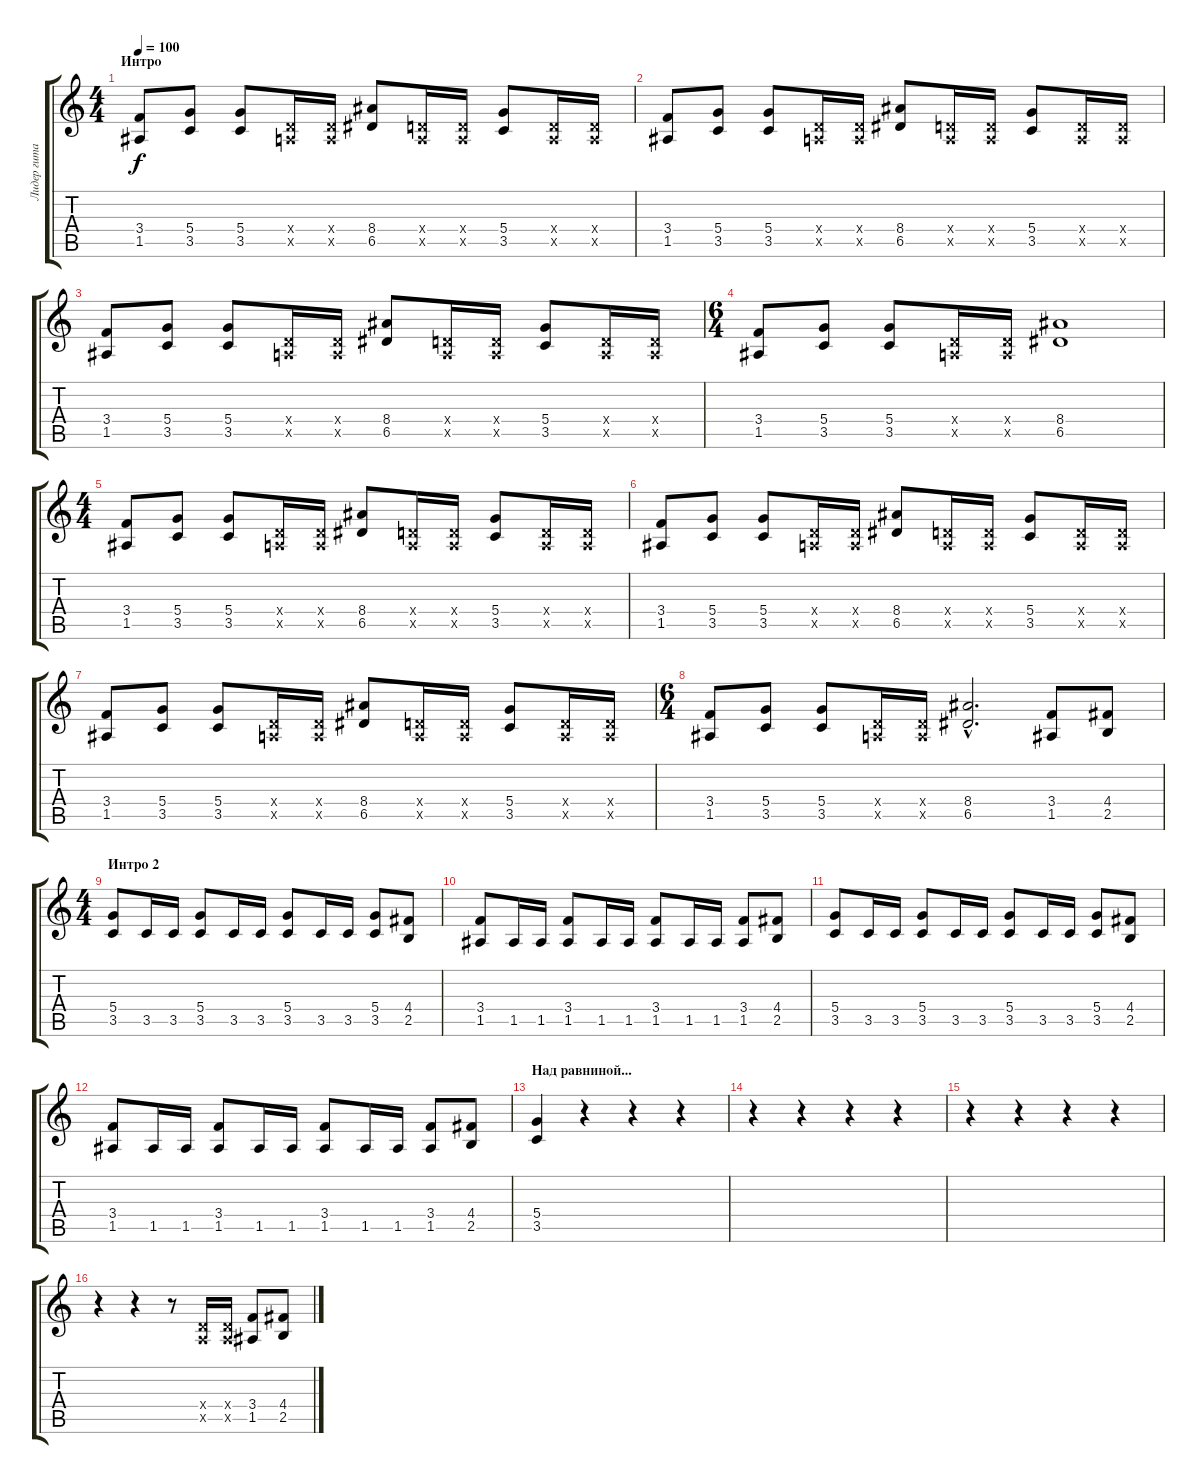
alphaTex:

\track ("Лидер гитара" "Лидер гита") {instrument distortionguitar}
\staff {score tabs}
\tuning (E4 B3 G3 D3 A2 E2) {hide}
\ts (4 4)
\section ("" "Интро")
\tempo 100
\clef g2
\ks c
(3.4 1.5).8{dy f instrument distortionguitar} (5.4 3.5).8 (5.4 3.5).8 (0.4{x} 0.5{x}).16 (0.4{x} 0.5{x}).16 (8.4 6.5).8 (0.4{x} 0.5{x}).16 (0.4{x} 0.5{x}).16 (5.4 3.5).8 (0.4{x} 0.5{x}).16 (0.4{x} 0.5{x}).16 |
(3.4 1.5).8 (5.4 3.5).8 (5.4 3.5).8 (0.4{x} 0.5{x}).16 (0.4{x} 0.5{x}).16 (8.4 6.5).8 (0.4{x} 0.5{x}).16 (0.4{x} 0.5{x}).16 (5.4 3.5).8 (0.4{x} 0.5{x}).16 (0.4{x} 0.5{x}).16 |
(3.4 1.5).8 (5.4 3.5).8 (5.4 3.5).8 (0.4{x} 0.5{x}).16 (0.4{x} 0.5{x}).16 (8.4 6.5).8 (0.4{x} 0.5{x}).16 (0.4{x} 0.5{x}).16 (5.4 3.5).8 (0.4{x} 0.5{x}).16 (0.4{x} 0.5{x}).16 |
\ts (6 4)
(3.4 1.5).8 (5.4 3.5).8 (5.4 3.5).8 (0.4{x} 0.5{x}).16 (0.4{x} 0.5{x}).16 (8.4 6.5).1 |
\ts (4 4)
(3.4 1.5).8 (5.4 3.5).8 (5.4 3.5).8 (0.4{x} 0.5{x}).16 (0.4{x} 0.5{x}).16 (8.4 6.5).8 (0.4{x} 0.5{x}).16 (0.4{x} 0.5{x}).16 (5.4 3.5).8 (0.4{x} 0.5{x}).16 (0.4{x} 0.5{x}).16 |
(3.4 1.5).8 (5.4 3.5).8 (5.4 3.5).8 (0.4{x} 0.5{x}).16 (0.4{x} 0.5{x}).16 (8.4 6.5).8 (0.4{x} 0.5{x}).16 (0.4{x} 0.5{x}).16 (5.4 3.5).8 (0.4{x} 0.5{x}).16 (0.4{x} 0.5{x}).16 |
(3.4 1.5).8 (5.4 3.5).8 (5.4 3.5).8 (0.4{x} 0.5{x}).16 (0.4{x} 0.5{x}).16 (8.4 6.5).8 (0.4{x} 0.5{x}).16 (0.4{x} 0.5{x}).16 (5.4 3.5).8 (0.4{x} 0.5{x}).16 (0.4{x} 0.5{x}).16 |
\ts (6 4)
(3.4 1.5).8 (5.4 3.5).8 (5.4 3.5).8 (0.4{x} 0.5{x}).16 (0.4{x} 0.5{x}).16 (8.4{hac} 6.5{hac}).2{d} (3.4 1.5).8 (4.4 2.5).8 |
\ts (4 4)
\section ("" "Интро 2")
(5.4 3.5).8 3.5.16 3.5.16 (5.4 3.5).8 3.5.16 3.5.16 (5.4 3.5).8 3.5.16 3.5.16 (5.4 3.5).8 (4.4 2.5).8 |
(3.4 1.5).8 1.5.16 1.5.16 (3.4 1.5).8 1.5.16 1.5.16 (3.4 1.5).8 1.5.16 1.5.16 (3.4 1.5).8 (4.4 2.5).8 |
(5.4 3.5).8 3.5.16 3.5.16 (5.4 3.5).8 3.5.16 3.5.16 (5.4 3.5).8 3.5.16 3.5.16 (5.4 3.5).8 (4.4 2.5).8 |
(3.4 1.5).8 1.5.16 1.5.16 (3.4 1.5).8 1.5.16 1.5.16 (3.4 1.5).8 1.5.16 1.5.16 (3.4 1.5).8 (4.4 2.5).8 |
\section ("" "Над равниной...")
(5.4 3.5).4 r.4 r.4 r.4 |
r.4 r.4 r.4 r.4 |
r.4 r.4 r.4 r.4 |
r.4 r.4 r.8 (0.4{x} 0.5{x}).16 (0.4{x} 0.5{x}).16 (3.4 1.5).8 (4.4 2.5).8
